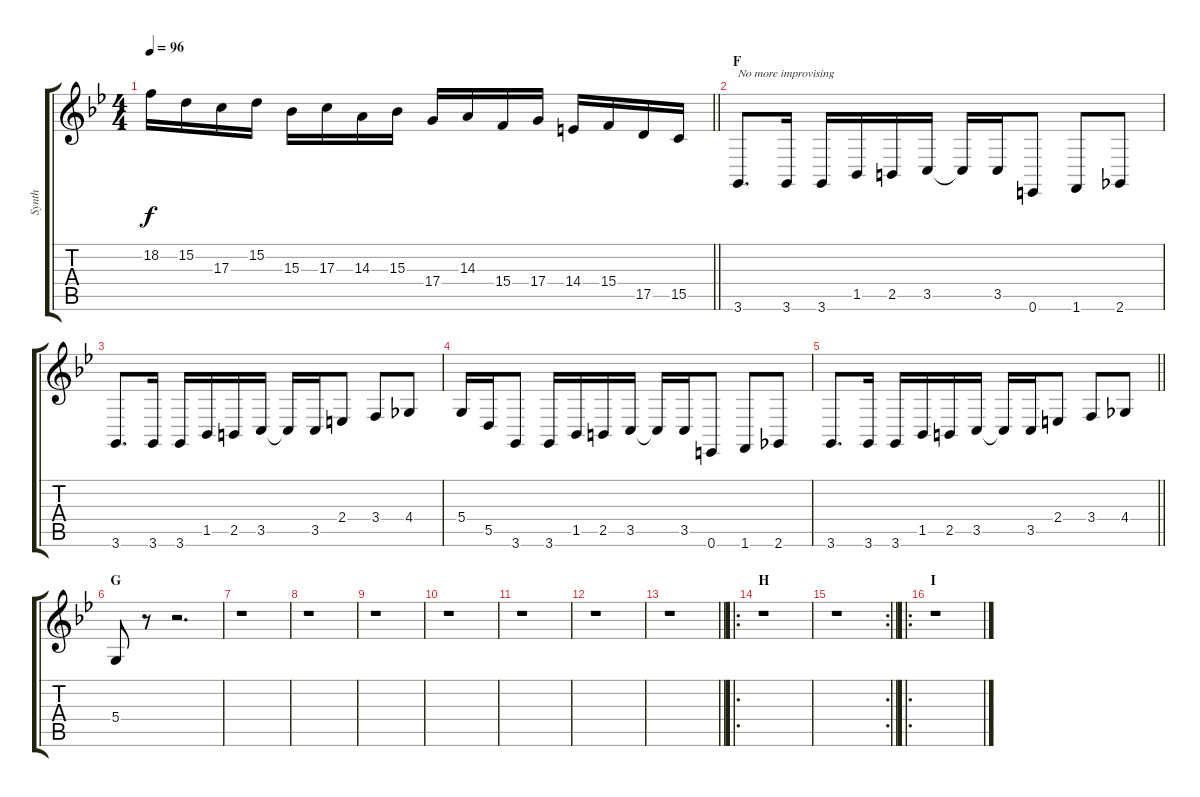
\track ("Synth" "Synth") {instrument lead2sawtooth}
\staff {score tabs}
\tuning (E4 B3 G3 D3 A2 E2) {hide}
\ts (4 4)
\tempo 96
\clef g2
\barLineRight lightlight
\ks gminor
18.2.16{dy f} 15.2.16 17.3.16 15.2.16 15.3.16 17.3.16 14.3.16 15.3.16 17.4.16 14.3.16 15.4.16 17.4.16 14.4.16 15.4.16 17.5.16 15.5.16 |
\section ("" "F")
3.6.8{d txt "No more improvising"} 3.6.16 3.6.16 1.5.16 2.5.16 3.5.16 3.5{t}.16 3.5.16 0.6.8 1.6.8 2.6.8 |
3.6.8{d} 3.6.16 3.6.16 1.5.16 2.5.16 3.5.16 3.5{t}.16 3.5.16 2.4.8 3.4.8 4.4.8 |
5.4.16 5.5.16 3.6.8 3.6.16 1.5.16 2.5.16 3.5.16 3.5{t}.16 3.5.16 0.6.8 1.6.8 2.6.8 |
\barLineRight lightlight
3.6.8{d} 3.6.16 3.6.16 1.5.16 2.5.16 3.5.16 3.5{t}.16 3.5.16 2.4.8 3.4.8 4.4.8 |
\section ("" "G")
5.4.8 r.8 r.2{d} |
r.1 |
r.1 |
r.1 |
r.1 |
r.1 |
r.1 |
\barLineRight lightlight
r.1 |
\ro
\section ("" "H")
r.1 |
\rc 2
\barLineRight lightlight
r.1 |
\ro
\section ("" "I")
r.1
